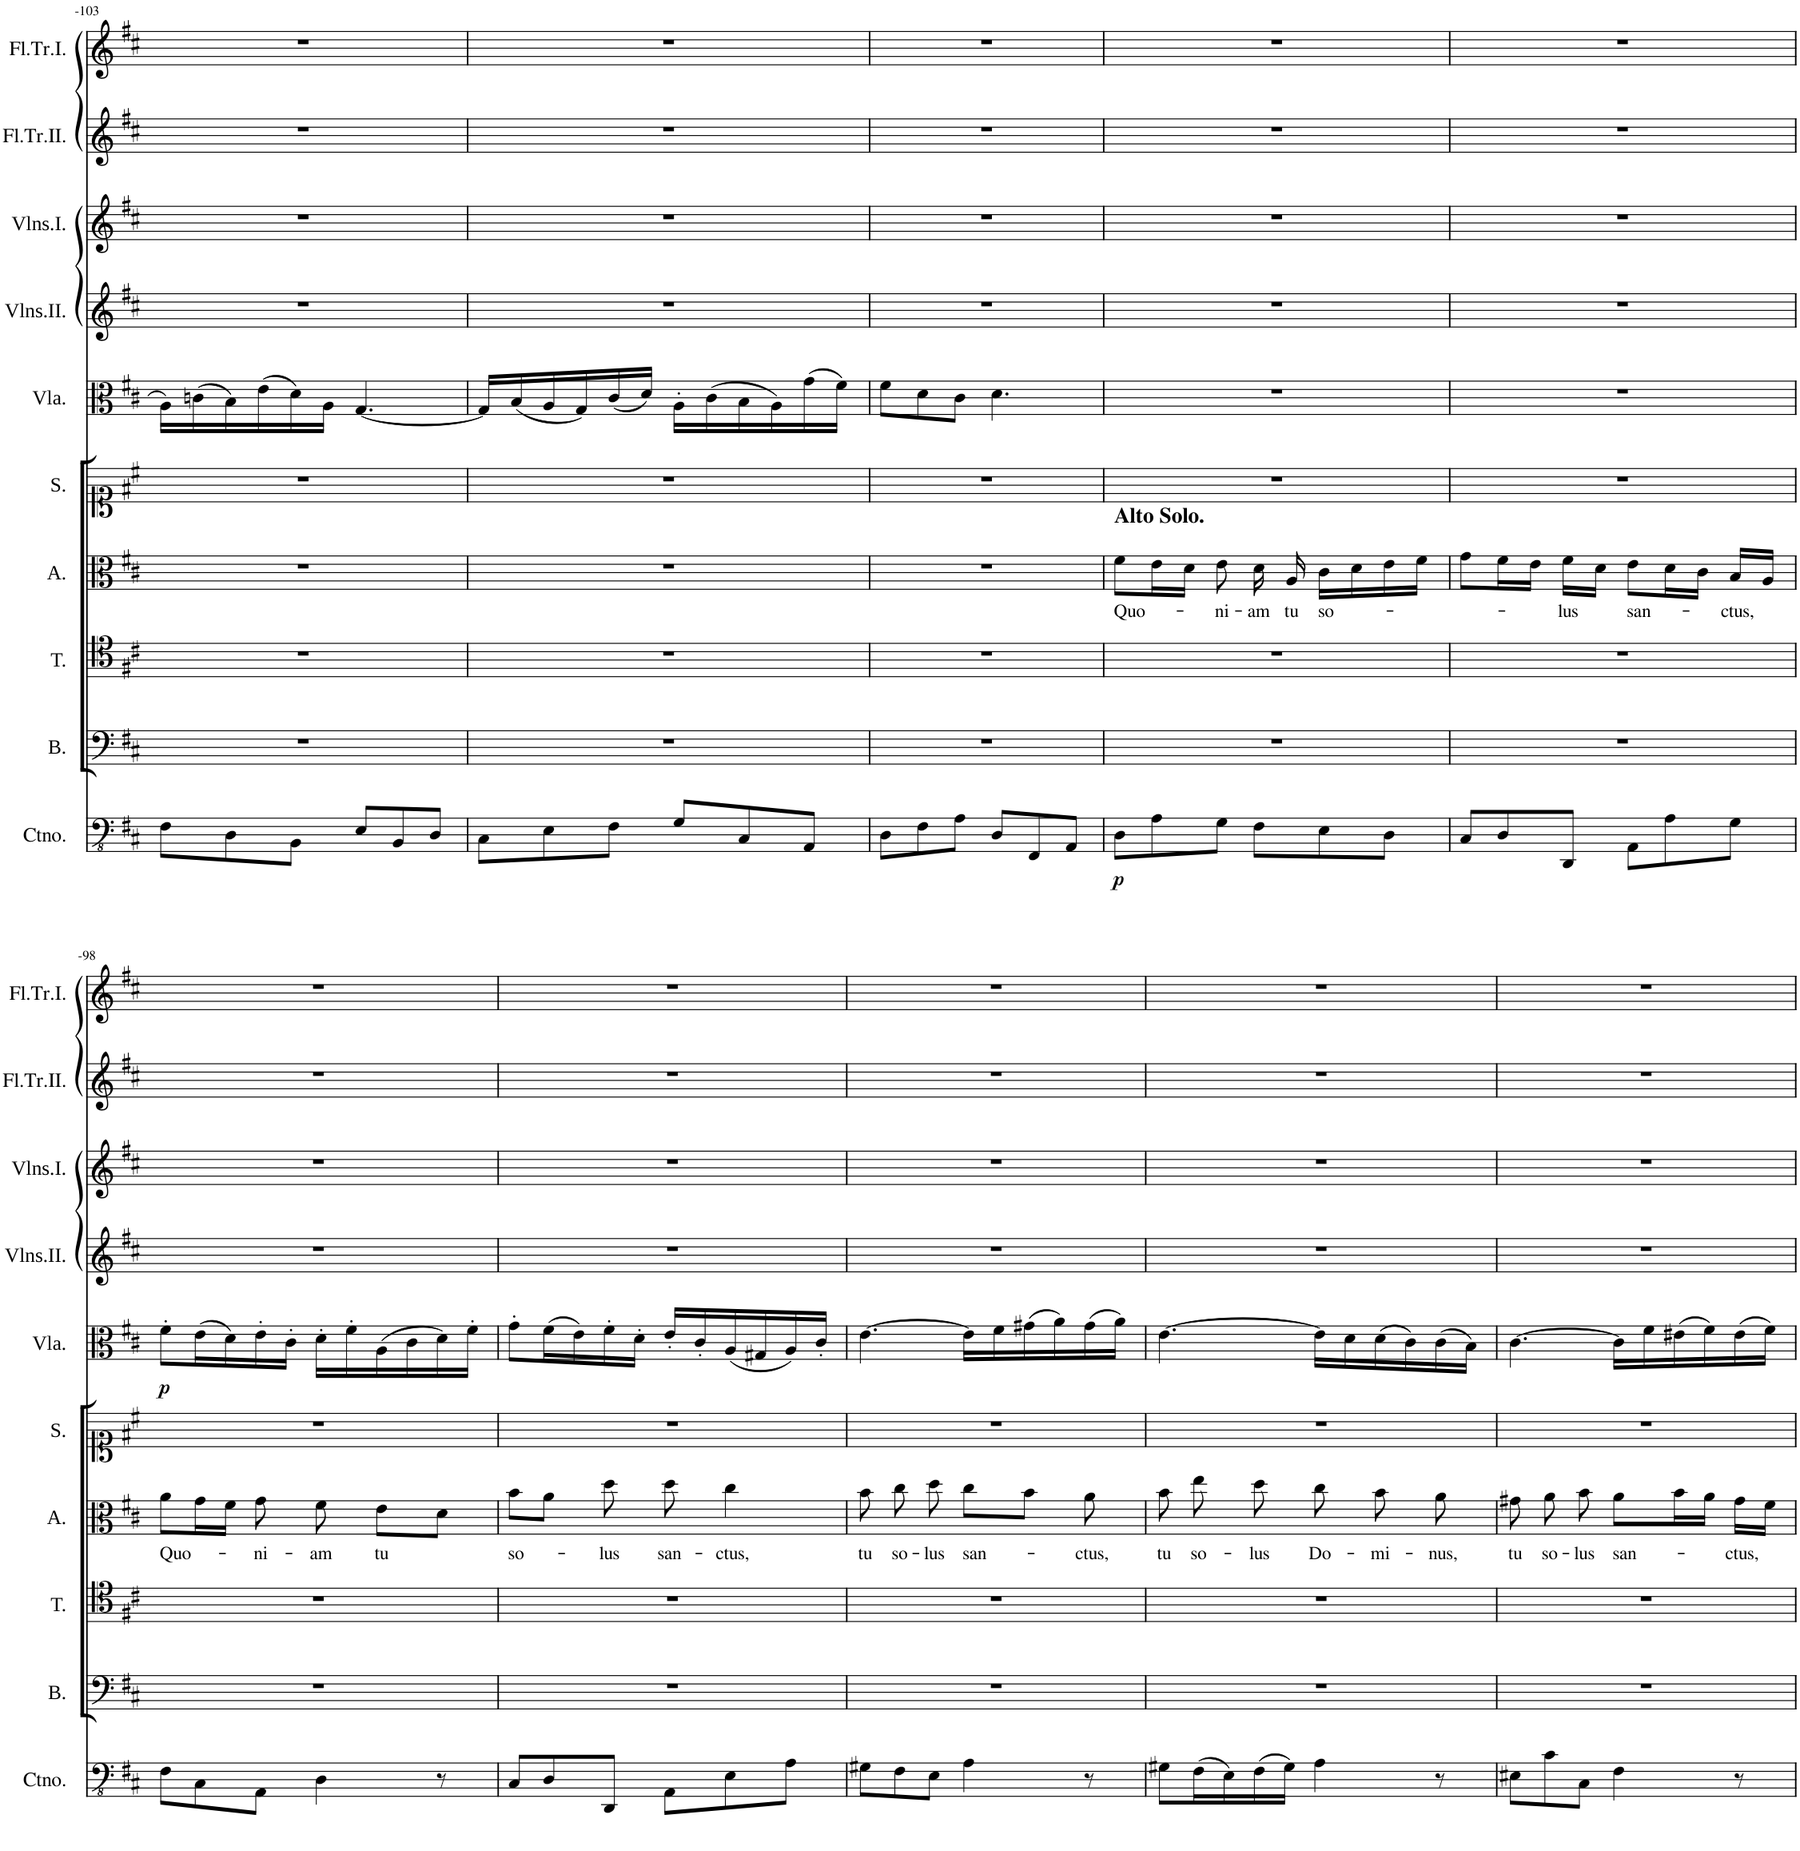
**kern	**dynam	**kern	**kern	**kern	**text	**kern	**kern	**dynam	**kern	**kern	**kern	**kern
*part10	*part10	*part9	*part8	*part7	*part7	*part6	*part5	*part5	*part4	*part3	*part2	*part1
*staff10	*staff10	*staff9	*staff8	*staff7	*staff7	*staff6	*staff5	*staff5	*staff4	*staff3	*staff2	*staff1
*I"Continuo.	*	*I"Basso.	*I"Tenore.	*I"Alto.	*	*I"Soprano.	*I"Viola	*	*I"Violino II.	*I"Violino I.	*I"Flauto Traverso II.	*I"Flauto Traverso I.
*I'Ctno.	*	*I'B.	*I'T.	*I'A.	*	*I'S.	*I'Vla.	*	*	*	*I'Fl.Tr.II.	*I'Fl.Tr.I.
!!LO:PB:g=z
*clefFv4	*	*clefF4	*clefC4	*clefC3	*	*clefC1	*clefC3	*	*clefG2	*clefG2	*clefG2	*clefG2
*k[f#c#]	*	*k[f#c#]	*k[f#c#]	*k[f#c#]	*	*k[f#c#]	*k[f#c#]	*	*k[f#c#]	*k[f#c#]	*k[f#c#]	*k[f#c#]
*M6/8	*	*M6/8	*M6/8	*M6/8	*	*M6/8	*M6/8	*	*M6/8	*M6/8	*M6/8	*M6/8
=103-	=103-	=103-	=103-	=103-	=103-	=103-	=103-	=103-	=103-	=103-	=103-	=103-
8FF#\L	.	2.r	2.r	2.r	.	2.r	16A\LL	.	2.r	2.r	2.r	2.r
.	.	.	.	.	.	.	(16cn\	.	.	.	.	.
8DD\	.	.	.	.	.	.	16B\)	.	.	.	.	.
.	.	.	.	.	.	.	(16e\	.	.	.	.	.
8BBB\J	.	.	.	.	.	.	16d\)	.	.	.	.	.
.	.	.	.	.	.	.	16A\JJ	.	.	.	.	.
8EE/L	.	.	.	.	.	.	[4.G/	.	.	.	.	.
8BBB/	.	.	.	.	.	.	.	.	.	.	.	.
8DD/J	.	.	.	.	.	.	.	.	.	.	.	.
=102-	=102-	=102-	=102-	=102-	=102-	=102-	=102-	=102-	=102-	=102-	=102-	=102-
8CC#\L	.	2.r	2.r	2.r	.	2.r	16G/LL]	.	2.r	2.r	2.r	2.r
.	.	.	.	.	.	.	(16B/	.	.	.	.	.
8EE\	.	.	.	.	.	.	16A/	.	.	.	.	.
.	.	.	.	.	.	.	16G/)	.	.	.	.	.
8FF#\J	.	.	.	.	.	.	(16c#/	.	.	.	.	.
.	.	.	.	.	.	.	16d/JJ)	.	.	.	.	.
8GG/L	.	.	.	.	.	.	16A'\LL	.	.	.	.	.
.	.	.	.	.	.	.	(16c#\	.	.	.	.	.
8CC#/	.	.	.	.	.	.	16B\	.	.	.	.	.
.	.	.	.	.	.	.	16A\)	.	.	.	.	.
8AAA/J	.	.	.	.	.	.	(16g\	.	.	.	.	.
.	.	.	.	.	.	.	16f#\JJ)	.	.	.	.	.
=101-	=101-	=101-	=101-	=101-	=101-	=101-	=101-	=101-	=101-	=101-	=101-	=101-
8DD\L	.	2.r	2.r	2.r	.	2.r	8f#\L	.	2.r	2.r	2.r	2.r
8FF#\	.	.	.	.	.	.	8d\	.	.	.	.	.
8AA\J	.	.	.	.	.	.	8c#\J	.	.	.	.	.
8DD/L	.	.	.	.	.	.	4.d\	.	.	.	.	.
8FFF#/	.	.	.	.	.	.	.	.	.	.	.	.
8AAA/J	.	.	.	.	.	.	.	.	.	.	.	.
=100-	=100-	=100-	=100-	=100-	=100-	=100-	=100-	=100-	=100-	=100-	=100-	=100-
!	!	!	!	!LO:TX:a:B:t=Alto Solo.	!	!	!	!	!	!	!	!
!	!LO:DY:b	!	!	!	!LO:LY:b	!	!	!	!	!	!	!
8DD\L	p	2.r	2.r	8f#\L	Quo-	2.r	2.r	.	2.r	2.r	2.r	2.r
8AA\	.	.	.	16e\L	.	.	.	.	.	.	.	.
.	.	.	.	16d\JJ	.	.	.	.	.	.	.	.
!	!	!	!	!	!LO:LY:b	!	!	!	!	!	!	!
8GG\J	.	.	.	8e\	-ni-	.	.	.	.	.	.	.
!	!	!	!	!	!LO:LY:b	!	!	!	!	!	!	!
8FF#\L	.	.	.	16d\	-am	.	.	.	.	.	.	.
!	!	!	!	!	!LO:LY:b	!	!	!	!	!	!	!
.	.	.	.	16A/	tu	.	.	.	.	.	.	.
!	!	!	!	!	!LO:LY:b	!	!	!	!	!	!	!
8EE\	.	.	.	16c#\LL	so-	.	.	.	.	.	.	.
.	.	.	.	16d\	.	.	.	.	.	.	.	.
8DD\J	.	.	.	16e\	.	.	.	.	.	.	.	.
.	.	.	.	16f#\JJ	.	.	.	.	.	.	.	.
=99-	=99-	=99-	=99-	=99-	=99-	=99-	=99-	=99-	=99-	=99-	=99-	=99-
8CC#/L	.	2.r	2.r	8g\L	.	2.r	2.r	.	2.r	2.r	2.r	2.r
8DD/	.	.	.	16f#\L	.	.	.	.	.	.	.	.
.	.	.	.	16e\JJ	.	.	.	.	.	.	.	.
!	!	!	!	!	!LO:LY:b	!	!	!	!	!	!	!
8DDD/J	.	.	.	16f#\LL	-lus	.	.	.	.	.	.	.
.	.	.	.	16d\JJ	.	.	.	.	.	.	.	.
!	!	!	!	!	!LO:LY:b	!	!	!	!	!	!	!
8AAA\L	.	.	.	8e\L	san-	.	.	.	.	.	.	.
8AA\	.	.	.	16d\L	.	.	.	.	.	.	.	.
.	.	.	.	16c#\JJ	.	.	.	.	.	.	.	.
!	!	!	!	!	!LO:LY:b	!	!	!	!	!	!	!
8GG\J	.	.	.	16B/LL	-ctus,	.	.	.	.	.	.	.
.	.	.	.	16A/JJ	.	.	.	.	.	.	.	.
!!LO:LB:g=z
=98-	=98-	=98-	=98-	=98-	=98-	=98-	=98-	=98-	=98-	=98-	=98-	=98-
!	!	!	!	!	!LO:LY:b	!	!	!LO:DY:b	!	!	!	!
8FF#\L	.	2.r	2.r	8a\L	Quo-	2.r	8f#'\L	p	2.r	2.r	2.r	2.r
8CC#\	.	.	.	16g\L	.	.	(16e\L	.	.	.	.	.
.	.	.	.	16f#\JJ	.	.	16d\)	.	.	.	.	.
!	!	!	!	!	!LO:LY:b	!	!	!	!	!	!	!
8AAA\J	.	.	.	8g\	-ni-	.	16e'\	.	.	.	.	.
.	.	.	.	.	.	.	16c#'\JJ	.	.	.	.	.
!	!	!	!	!	!LO:LY:b	!	!	!	!	!	!	!
4DD\	.	.	.	8f#\	-am	.	16d'\LL	.	.	.	.	.
.	.	.	.	.	.	.	16f#'\	.	.	.	.	.
!	!	!	!	!	!LO:LY:b	!	!	!	!	!	!	!
.	.	.	.	8e\L	tu	.	(16A\	.	.	.	.	.
.	.	.	.	.	.	.	16c#\	.	.	.	.	.
8r	.	.	.	8d\J	.	.	16d\)	.	.	.	.	.
.	.	.	.	.	.	.	16f#'\JJ	.	.	.	.	.
=97-	=97-	=97-	=97-	=97-	=97-	=97-	=97-	=97-	=97-	=97-	=97-	=97-
!	!	!	!	!	!LO:LY:b	!	!	!	!	!	!	!
8CC#/L	.	2.r	2.r	8b\L	so-	2.r	8g'\L	.	2.r	2.r	2.r	2.r
8DD/	.	.	.	8a\J	.	.	(16f#\L	.	.	.	.	.
.	.	.	.	.	.	.	16e\)	.	.	.	.	.
!	!	!	!	!	!LO:LY:b	!	!	!	!	!	!	!
8DDD/J	.	.	.	8dd\	-lus	.	16f#'\	.	.	.	.	.
.	.	.	.	.	.	.	16d'\JJ	.	.	.	.	.
!	!	!	!	!	!LO:LY:b	!	!	!	!	!	!	!
8AAA\L	.	.	.	8dd\	san-	.	16e'/LL	.	.	.	.	.
.	.	.	.	.	.	.	16c#'/	.	.	.	.	.
!	!	!	!	!	!LO:LY:b	!	!	!	!	!	!	!
8EE\	.	.	.	4cc#\	-ctus,	.	(16A/	.	.	.	.	.
.	.	.	.	.	.	.	16G#X/	.	.	.	.	.
8AA\J	.	.	.	.	.	.	16A/)	.	.	.	.	.
.	.	.	.	.	.	.	16c#'/JJ	.	.	.	.	.
=96-	=96-	=96-	=96-	=96-	=96-	=96-	=96-	=96-	=96-	=96-	=96-	=96-
!	!	!	!	!	!LO:LY:b	!	!	!	!	!	!	!
8GG#X\L	.	2.r	2.r	8b\	tu	2.r	[4.e\	.	2.r	2.r	2.r	2.r
!	!	!	!	!	!LO:LY:b	!	!	!	!	!	!	!
8FF#\	.	.	.	8cc#\	so-	.	.	.	.	.	.	.
!	!	!	!	!	!LO:LY:b	!	!	!	!	!	!	!
8EE\J	.	.	.	8dd\	-lus	.	.	.	.	.	.	.
!	!	!	!	!	!LO:LY:b	!	!	!	!	!	!	!
4AA\	.	.	.	8cc#\L	san-	.	16e\LL]	.	.	.	.	.
.	.	.	.	.	.	.	16f#\	.	.	.	.	.
.	.	.	.	8b\J	.	.	(16g#X\	.	.	.	.	.
.	.	.	.	.	.	.	16a\)	.	.	.	.	.
!	!	!	!	!	!LO:LY:b	!	!	!	!	!	!	!
8r	.	.	.	8a\	-ctus,	.	(16g#\	.	.	.	.	.
.	.	.	.	.	.	.	16a\JJ)	.	.	.	.	.
=95-	=95-	=95-	=95-	=95-	=95-	=95-	=95-	=95-	=95-	=95-	=95-	=95-
!	!	!	!	!	!LO:LY:b	!	!	!	!	!	!	!
8GG#X\L	.	2.r	2.r	8b\	tu	2.r	[4.e\	.	2.r	2.r	2.r	2.r
!	!	!	!	!	!LO:LY:b	!	!	!	!	!	!	!
(16FF#\L	.	.	.	8ee\	so-	.	.	.	.	.	.	.
16EE\)	.	.	.	.	.	.	.	.	.	.	.	.
!	!	!	!	!	!LO:LY:b	!	!	!	!	!	!	!
(16FF#\	.	.	.	8dd\	-lus	.	.	.	.	.	.	.
16GG#\JJ)	.	.	.	.	.	.	.	.	.	.	.	.
!	!	!	!	!	!LO:LY:b	!	!	!	!	!	!	!
4AA\	.	.	.	8cc#\	Do-	.	16e\LL]	.	.	.	.	.
.	.	.	.	.	.	.	16d\	.	.	.	.	.
!	!	!	!	!	!LO:LY:b	!	!	!	!	!	!	!
.	.	.	.	8b\	-mi-	.	(16d\	.	.	.	.	.
.	.	.	.	.	.	.	16c#\)	.	.	.	.	.
!	!	!	!	!	!LO:LY:b	!	!	!	!	!	!	!
8r	.	.	.	8a\	-nus,	.	(16c#\	.	.	.	.	.
.	.	.	.	.	.	.	16B\JJ)	.	.	.	.	.
=94-	=94-	=94-	=94-	=94-	=94-	=94-	=94-	=94-	=94-	=94-	=94-	=94-
!	!	!	!	!	!LO:LY:b	!	!	!	!	!	!	!
8EE#X\L	.	2.r	2.r	8g#X\	tu	2.r	[4.c#\	.	2.r	2.r	2.r	2.r
!	!	!	!	!	!LO:LY:b	!	!	!	!	!	!	!
8C#\	.	.	.	8a\	so-	.	.	.	.	.	.	.
!	!	!	!	!	!LO:LY:b	!	!	!	!	!	!	!
8CC#\J	.	.	.	8b\	-lus	.	.	.	.	.	.	.
!	!	!	!	!	!LO:LY:b	!	!	!	!	!	!	!
4FF#\	.	.	.	8a\L	san-	.	16c#\LL]	.	.	.	.	.
.	.	.	.	.	.	.	16f#\	.	.	.	.	.
.	.	.	.	16b\L	.	.	(16e#X\	.	.	.	.	.
.	.	.	.	16a\JJ	.	.	16f#\)	.	.	.	.	.
!	!	!	!	!	!LO:LY:b	!	!	!	!	!	!	!
8r	.	.	.	16g#\LL	-ctus,	.	(16e#\	.	.	.	.	.
.	.	.	.	16f#\JJ	.	.	16f#\JJ)	.	.	.	.	.
=	=	=	=	=	=	=	=	=	=	=	=	=
*-	*-	*-	*-	*-	*-	*-	*-	*-	*-	*-	*-	*-
